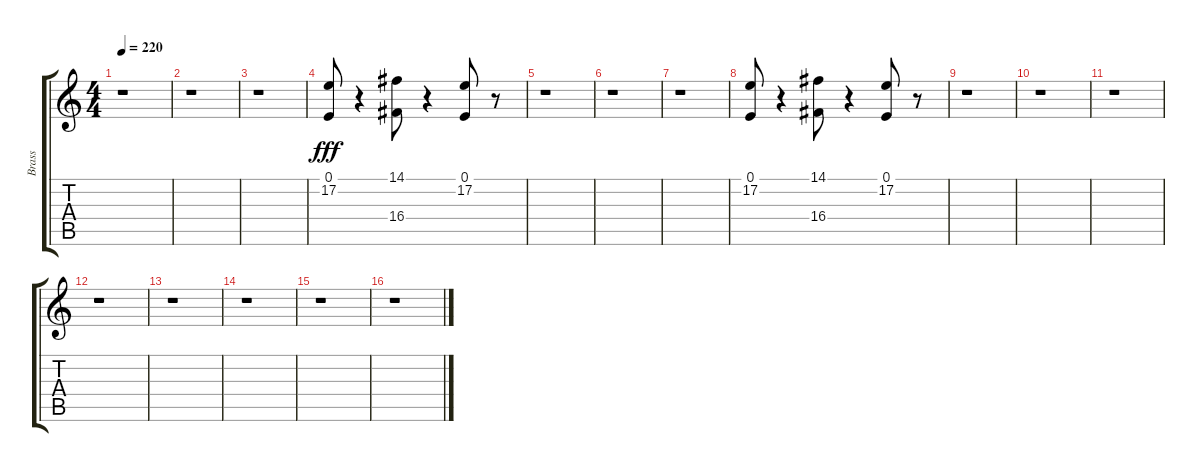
\track ("Brass" "Brass") {instrument brasssection}
\staff {score tabs}
\tuning (E4 B3 G3 D3 A2 E2) {hide}
\ts (4 4)
\tempo 220
\clef g2
\ks c
r.1{dy fff} |
r.1 |
r.1 |
(0.1 17.2).8 r.4 (14.1 16.4).8 r.4 (0.1 17.2).8 r.8 |
r.1 |
r.1 |
r.1 |
(0.1 17.2).8 r.4 (14.1 16.4).8 r.4 (0.1 17.2).8 r.8 |
r.1 |
r.1 |
r.1 |
r.1 |
r.1 |
r.1 |
r.1 |
r.1
